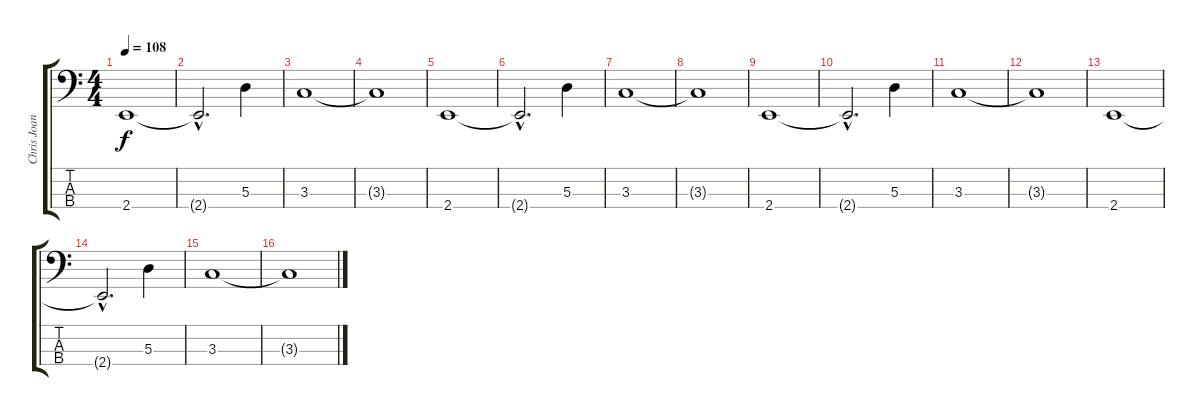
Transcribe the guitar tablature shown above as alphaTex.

\track ("Chris Joannou (Basse)" "Chris Joan") {instrument electricbassfinger}
\staff {score tabs}
\tuning (G2 D2 A1 D1) {hide}
\ts (4 4)
\tempo 108
\clef f4
\ks c
2.4.1{dy f} |
2.4{hac t}.2{d} 5.3.4 |
3.3.1 |
3.3{t}.1 |
2.4.1 |
2.4{hac t}.2{d} 5.3.4 |
3.3.1 |
3.3{t}.1 |
2.4.1 |
2.4{hac t}.2{d} 5.3.4 |
3.3.1 |
3.3{t}.1 |
2.4.1 |
2.4{hac t}.2{d} 5.3.4 |
3.3.1 |
3.3{t}.1
